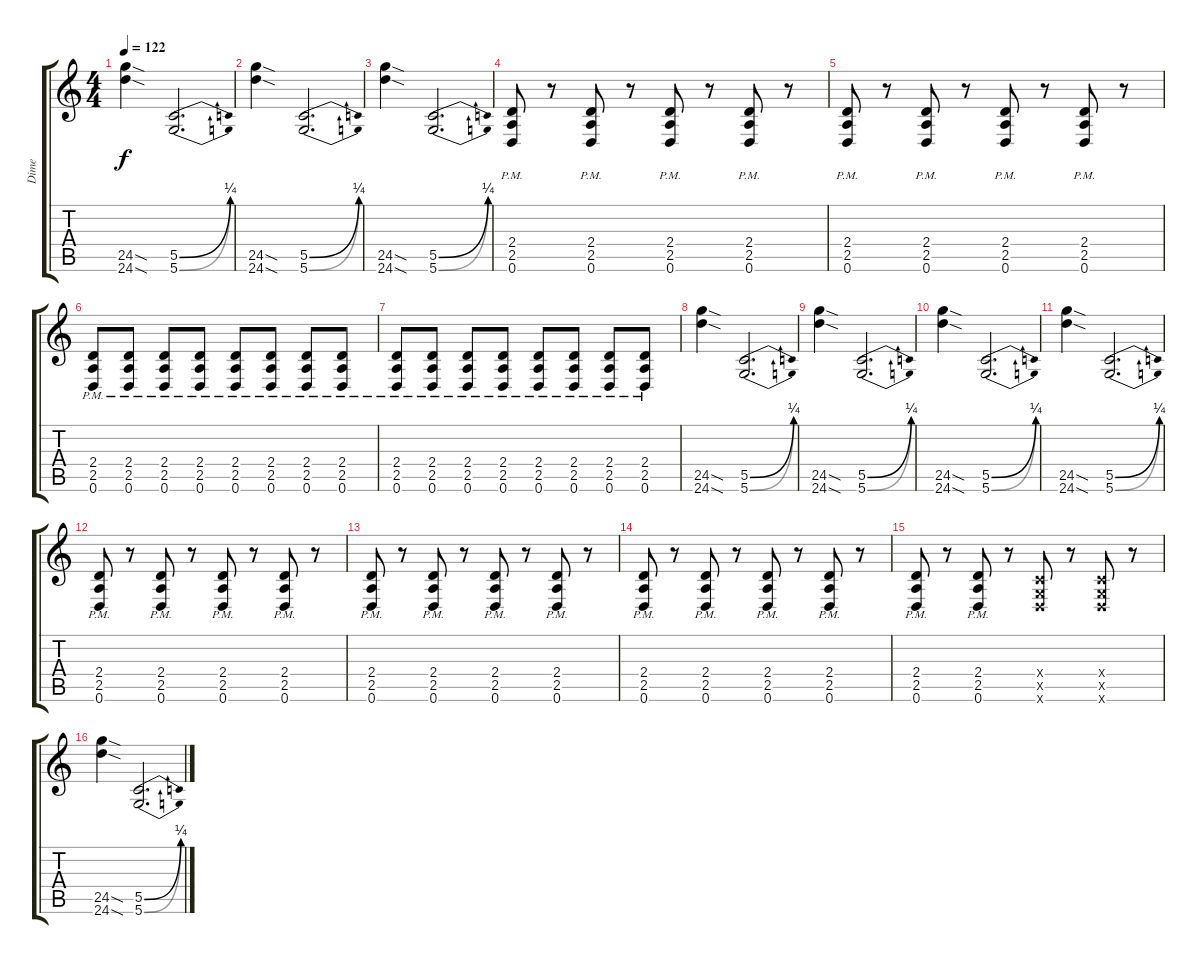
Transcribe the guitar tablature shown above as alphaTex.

\track ("Dime" "Dime") {instrument distortionguitar}
\staff {score tabs}
\tuning (D4 A3 F3 C3 G2 D2) {hide}
\ts (4 4)
\tempo 122
\clef g2
\ks c
(24.5{sod} 24.6{sod}).4{dy f} (5.5{be (bend 0 0 60 1)} 5.6{be (bend 0 0 60 1)}).2{d} |
(24.5{sod} 24.6{sod}).4 (5.5{be (bend 0 0 60 1)} 5.6{be (bend 0 0 60 1)}).2{d} |
(24.5{sod} 24.6{sod}).4 (5.5{be (bend 0 0 60 1)} 5.6{be (bend 0 0 60 1)}).2{d} |
(2.4{pm} 2.5{pm} 0.6{pm}).8 r.8 (2.4{pm} 2.5{pm} 0.6{pm}).8 r.8 (2.4{pm} 2.5{pm} 0.6{pm}).8 r.8 (2.4{pm} 2.5{pm} 0.6{pm}).8 r.8 |
(2.4{pm} 2.5{pm} 0.6{pm}).8 r.8 (2.4{pm} 2.5{pm} 0.6{pm}).8 r.8 (2.4{pm} 2.5{pm} 0.6{pm}).8 r.8 (2.4{pm} 2.5{pm} 0.6{pm}).8 r.8 |
(2.4{pm} 2.5{pm} 0.6{pm}).8 (2.4{pm} 2.5{pm} 0.6{pm}).8 (2.4{pm} 2.5{pm} 0.6{pm}).8 (2.4{pm} 2.5{pm} 0.6{pm}).8 (2.4{pm} 2.5{pm} 0.6{pm}).8 (2.4{pm} 2.5{pm} 0.6{pm}).8 (2.4{pm} 2.5{pm} 0.6{pm}).8 (2.4{pm} 2.5{pm} 0.6{pm}).8 |
(2.4{pm} 2.5{pm} 0.6{pm}).8 (2.4{pm} 2.5{pm} 0.6{pm}).8 (2.4{pm} 2.5{pm} 0.6{pm}).8 (2.4{pm} 2.5{pm} 0.6{pm}).8 (2.4{pm} 2.5{pm} 0.6{pm}).8 (2.4{pm} 2.5{pm} 0.6{pm}).8 (2.4{pm} 2.5{pm} 0.6{pm}).8 (2.4{pm} 2.5{pm} 0.6{pm}).8 |
(24.5{sod} 24.6{sod}).4 (5.5{be (bend 0 0 60 1)} 5.6{be (bend 0 0 60 1)}).2{d} |
(24.5{sod} 24.6{sod}).4 (5.5{be (bend 0 0 60 1)} 5.6{be (bend 0 0 60 1)}).2{d} |
(24.5{sod} 24.6{sod}).4 (5.5{be (bend 0 0 60 1)} 5.6{be (bend 0 0 60 1)}).2{d} |
(24.5{sod} 24.6{sod}).4 (5.5{be (bend 0 0 60 1)} 5.6{be (bend 0 0 60 1)}).2{d} |
(2.4{pm} 2.5{pm} 0.6{pm}).8 r.8 (2.4{pm} 2.5{pm} 0.6{pm}).8 r.8 (2.4{pm} 2.5{pm} 0.6{pm}).8 r.8 (2.4{pm} 2.5{pm} 0.6{pm}).8 r.8 |
(2.4{pm} 2.5{pm} 0.6{pm}).8 r.8 (2.4{pm} 2.5{pm} 0.6{pm}).8 r.8 (2.4{pm} 2.5{pm} 0.6{pm}).8 r.8 (2.4{pm} 2.5{pm} 0.6{pm}).8 r.8 |
(2.4{pm} 2.5{pm} 0.6{pm}).8 r.8 (2.4{pm} 2.5{pm} 0.6{pm}).8 r.8 (2.4{pm} 2.5{pm} 0.6{pm}).8 r.8 (2.4{pm} 2.5{pm} 0.6{pm}).8 r.8 |
(2.4{pm} 2.5{pm} 0.6{pm}).8 r.8 (2.4{pm} 2.5{pm} 0.6{pm}).8 r.8 (0.4{x} 0.5{x} 0.6{x}).8 r.8 (0.4{x} 0.5{x} 0.6{x}).8 r.8 |
(24.5{sod} 24.6{sod}).4 (5.5{be (bend 0 0 60 1)} 5.6{be (bend 0 0 60 1)}).2{d}
